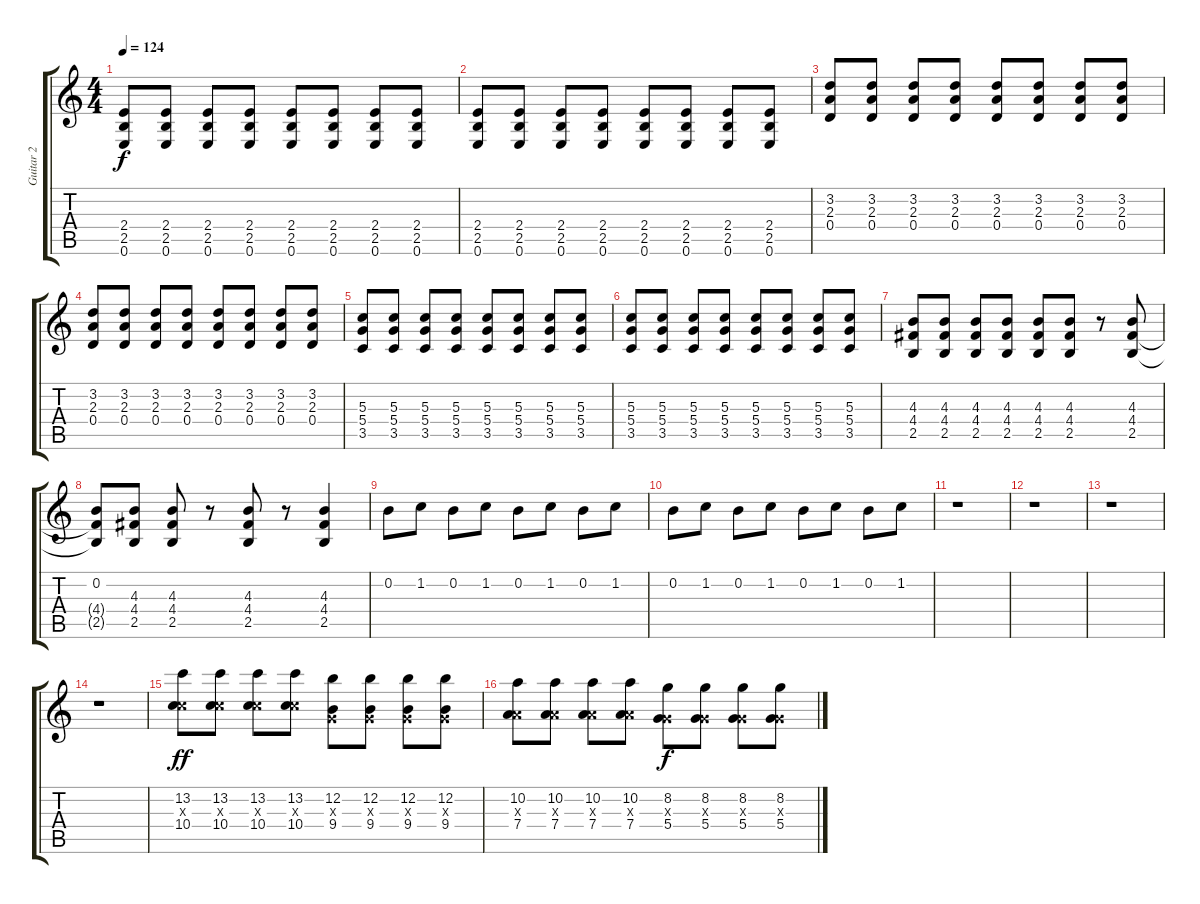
\track ("Guitar 2" "Guitar 2") {instrument distortionguitar}
\staff {score tabs}
\tuning (E4 B3 G3 D3 A2 E2) {hide}
\ts (4 4)
\tempo 124
\clef g2
\ks c
(2.4 2.5 0.6).8{dy f} (2.4 2.5 0.6).8 (2.4 2.5 0.6).8 (2.4 2.5 0.6).8 (2.4 2.5 0.6).8 (2.4 2.5 0.6).8 (2.4 2.5 0.6).8 (2.4 2.5 0.6).8 |
(2.4 2.5 0.6).8 (2.4 2.5 0.6).8 (2.4 2.5 0.6).8 (2.4 2.5 0.6).8 (2.4 2.5 0.6).8 (2.4 2.5 0.6).8 (2.4 2.5 0.6).8 (2.4 2.5 0.6).8 |
(3.2 2.3 0.4).8 (3.2 2.3 0.4).8 (3.2 2.3 0.4).8 (3.2 2.3 0.4).8 (3.2 2.3 0.4).8 (3.2 2.3 0.4).8 (3.2 2.3 0.4).8 (3.2 2.3 0.4).8 |
(3.2 2.3 0.4).8 (3.2 2.3 0.4).8 (3.2 2.3 0.4).8 (3.2 2.3 0.4).8 (3.2 2.3 0.4).8 (3.2 2.3 0.4).8 (3.2 2.3 0.4).8 (3.2 2.3 0.4).8 |
(5.3 5.4 3.5).8 (5.3 5.4 3.5).8 (5.3 5.4 3.5).8 (5.3 5.4 3.5).8 (5.3 5.4 3.5).8 (5.3 5.4 3.5).8 (5.3 5.4 3.5).8 (5.3 5.4 3.5).8 |
(5.3 5.4 3.5).8 (5.3 5.4 3.5).8 (5.3 5.4 3.5).8 (5.3 5.4 3.5).8 (5.3 5.4 3.5).8 (5.3 5.4 3.5).8 (5.3 5.4 3.5).8 (5.3 5.4 3.5).8 |
(4.3 4.4 2.5).8 (4.3 4.4 2.5).8 (4.3 4.4 2.5).8 (4.3 4.4 2.5).8 (4.3 4.4 2.5).8 (4.3 4.4 2.5).8 r.8 (4.3 4.4 2.5).8 |
(0.2 4.4{t} 2.5{t}).8 (4.3 4.4 2.5).8 (4.3 4.4 2.5).8 r.8 (4.3 4.4 2.5).8 r.8 (4.3 4.4 2.5).4 |
0.2.8 1.2.8 0.2.8 1.2.8 0.2.8 1.2.8 0.2.8 1.2.8 |
0.2.8 1.2.8 0.2.8 1.2.8 0.2.8 1.2.8 0.2.8 1.2.8 |
r.1 |
r.1 |
r.1 |
r.1 |
(13.2 5.3{x} 10.4).8{dy ff} (13.2 5.3{x} 10.4).8 (13.2 5.3{x} 10.4).8 (13.2 5.3{x} 10.4).8 (12.2 0.3{x} 9.4).8 (12.2 0.3{x} 9.4).8 (12.2 0.3{x} 9.4).8 (12.2 0.3{x} 9.4).8 |
(10.2 2.3{x} 7.4).8 (10.2 2.3{x} 7.4).8 (10.2 2.3{x} 7.4).8 (10.2 2.3{x} 7.4).8 (8.2 0.3{x} 5.4).8{dy f} (8.2 0.3{x} 5.4).8 (8.2 0.3{x} 5.4).8 (8.2 0.3{x} 5.4).8
